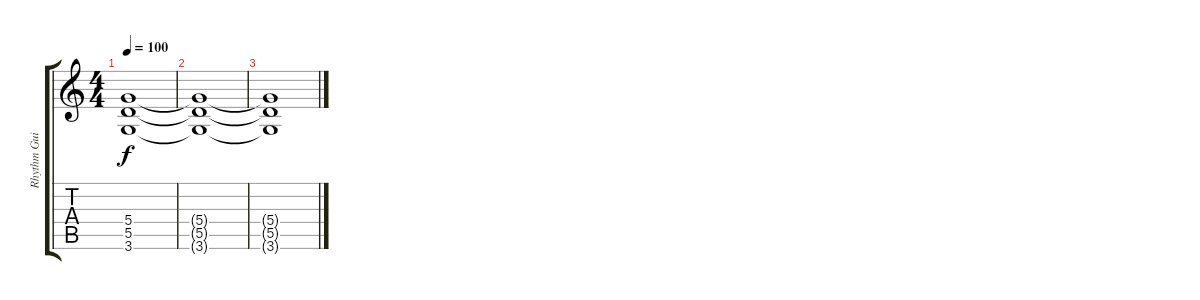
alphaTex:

\track ("Rhythm Guitar" "Rhythm Gui") {instrument distortionguitar}
\staff {score tabs}
\tuning (E4 B3 G3 D3 A2 E2) {hide}
\ts (4 4)
\tempo 100
\clef g2
\ks c
(5.4{t} 5.5{t} 3.6{t}).1{dy f} |
(5.4{t} 5.5{t} 3.6{t}).1 |
(5.4{t} 5.5{t} 3.6{t}).1
